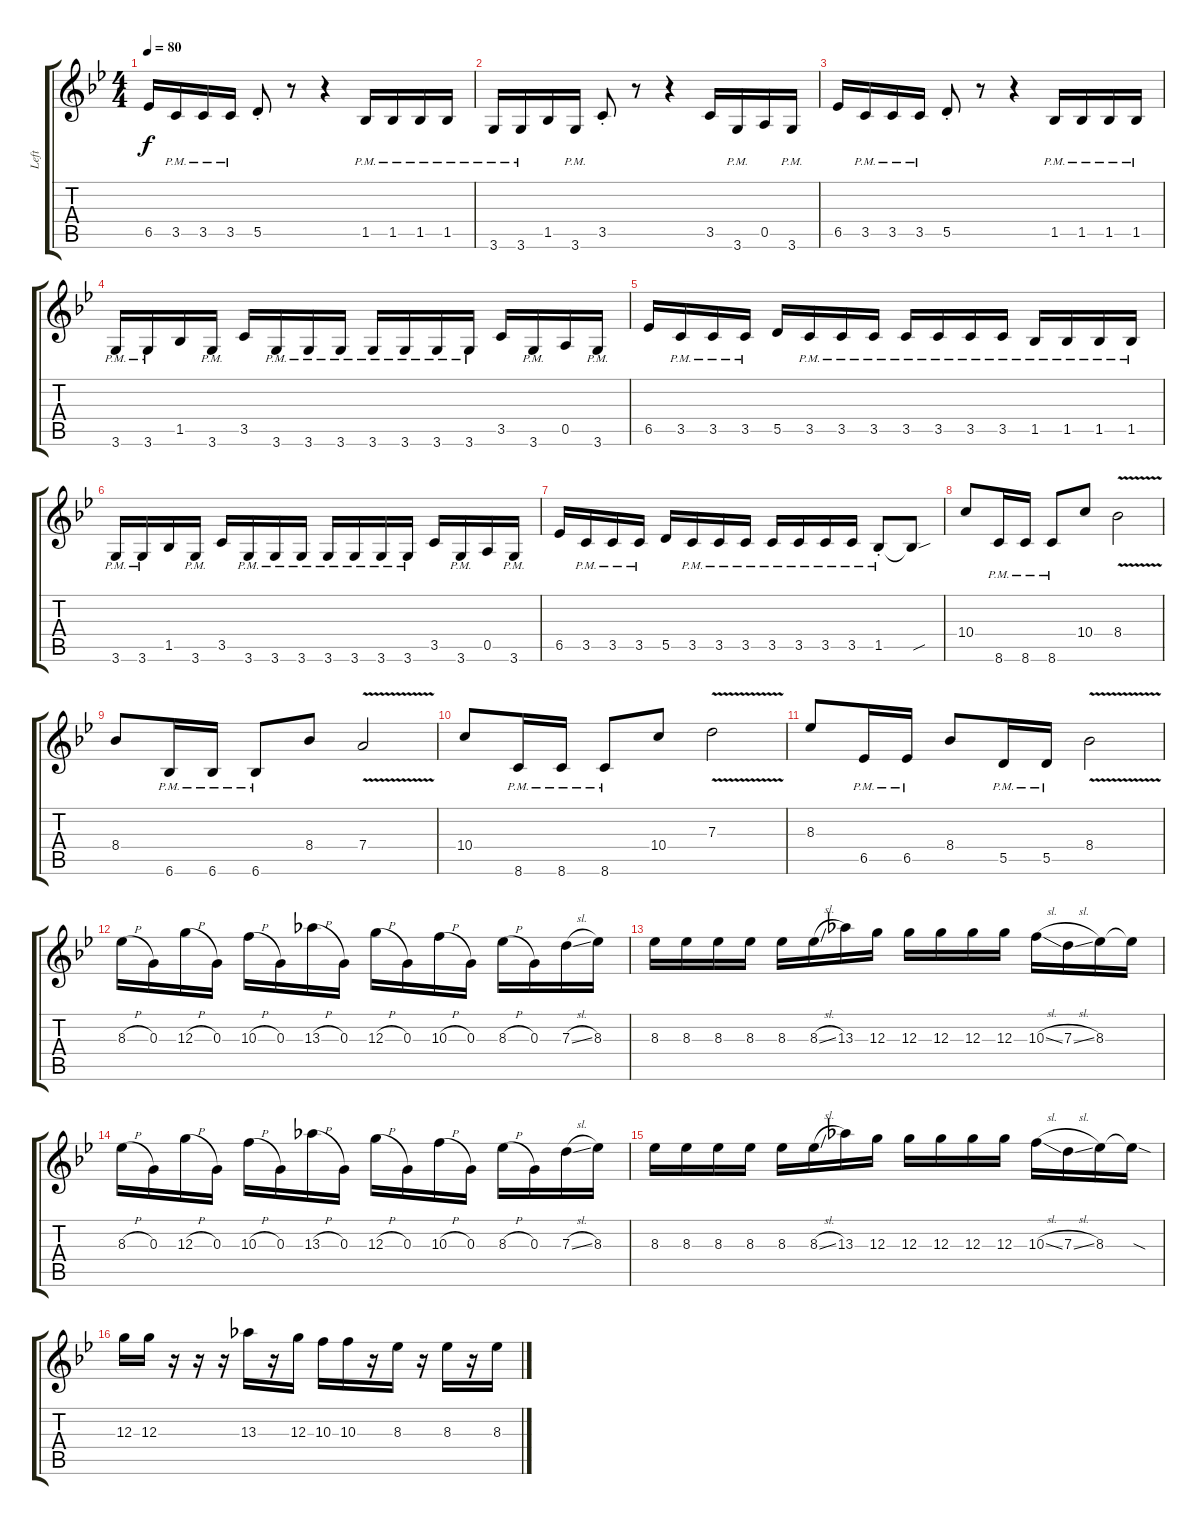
\track ("Left" "Left") {instrument distortionguitar}
\staff {score tabs}
\tuning (E4 B3 G3 D3 A2 E2) {hide}
\ts (4 4)
\tempo 80
\clef g2
\ks gminor
6.5.16{dy f} 3.5{pm}.16 3.5{pm}.16 3.5{pm}.16 5.5{st}.8 r.8 r.4 1.5{pm}.16 1.5{pm}.16 1.5{pm}.16 1.5{pm}.16 |
3.6{pm}.16 3.6{pm}.16 1.5.16 3.6{pm}.16 3.5{st}.8 r.8 r.4 3.5.16 3.6{pm}.16 0.5.16 3.6{pm}.16 |
6.5.16 3.5{pm}.16 3.5{pm}.16 3.5{pm}.16 5.5{st}.8 r.8 r.4 1.5{pm}.16 1.5{pm}.16 1.5{pm}.16 1.5{pm}.16 |
3.6{pm}.16 3.6{pm}.16 1.5.16 3.6{pm}.16 3.5.16 3.6{pm}.16 3.6{pm}.16 3.6{pm}.16 3.6{pm}.16 3.6{pm}.16 3.6{pm}.16 3.6{pm}.16 3.5.16 3.6{pm}.16 0.5.16 3.6{pm}.16 |
6.5.16 3.5{pm}.16 3.5{pm}.16 3.5{pm}.16 5.5.16 3.5{pm}.16 3.5{pm}.16 3.5{pm}.16 3.5{pm}.16 3.5{pm}.16 3.5{pm}.16 3.5{pm}.16 1.5{pm}.16 1.5{pm}.16 1.5{pm}.16 1.5{pm}.16 |
3.6{pm}.16 3.6{pm}.16 1.5.16 3.6{pm}.16 3.5.16 3.6{pm}.16 3.6{pm}.16 3.6{pm}.16 3.6{pm}.16 3.6{pm}.16 3.6{pm}.16 3.6{pm}.16 3.5.16 3.6{pm}.16 0.5.16 3.6{pm}.16 |
6.5.16 3.5{pm}.16 3.5{pm}.16 3.5{pm}.16 5.5.16 3.5{pm}.16 3.5{pm}.16 3.5{pm}.16 3.5{pm}.16 3.5{pm}.16 3.5{pm}.16 3.5{pm}.16 1.5{pm st}.8 1.5{sou t}.8 |
10.4.8 8.6{pm}.16 8.6{pm}.16 8.6{pm}.8 10.4.8 8.4{v}.2 |
8.4.8 6.6{pm}.16 6.6{pm}.16 6.6{pm}.8 8.4.8 7.4{v}.2 |
10.4.8 8.6{pm}.16 8.6{pm}.16 8.6{pm}.8 10.4.8 7.3{v}.2 |
8.3.8 6.5{pm}.16 6.5{pm}.16 8.4.8 5.5{pm}.16 5.5{pm}.16 8.4{v}.2 |
8.3{h}.16 0.3.16 12.3{h}.16 0.3.16 10.3{h}.16 0.3.16 13.3{h}.16 0.3.16 12.3{h}.16 0.3.16 10.3{h}.16 0.3.16 8.3{h}.16 0.3.16 7.3{sl}.16 8.3.16 |
8.3.16 8.3.16 8.3.16 8.3.16 8.3.16 8.3{sl}.16 13.3.16 12.3.16 12.3.16 12.3.16 12.3.16 12.3.16 10.3{sl}.16 7.3{sl}.16 8.3.16 8.3{t}.16 |
8.3{h}.16 0.3.16 12.3{h}.16 0.3.16 10.3{h}.16 0.3.16 13.3{h}.16 0.3.16 12.3{h}.16 0.3.16 10.3{h}.16 0.3.16 8.3{h}.16 0.3.16 7.3{sl}.16 8.3.16 |
8.3.16 8.3.16 8.3.16 8.3.16 8.3.16 8.3{sl}.16 13.3.16 12.3.16 12.3.16 12.3.16 12.3.16 12.3.16 10.3{sl}.16 7.3{sl}.16 8.3.16 8.3{sod t}.16 |
12.3.16 12.3.16 r.16 r.16 r.16 13.3.16 r.16 12.3.16 10.3.16 10.3.16 r.16 8.3.16 r.16 8.3.16 r.16 8.3.16
